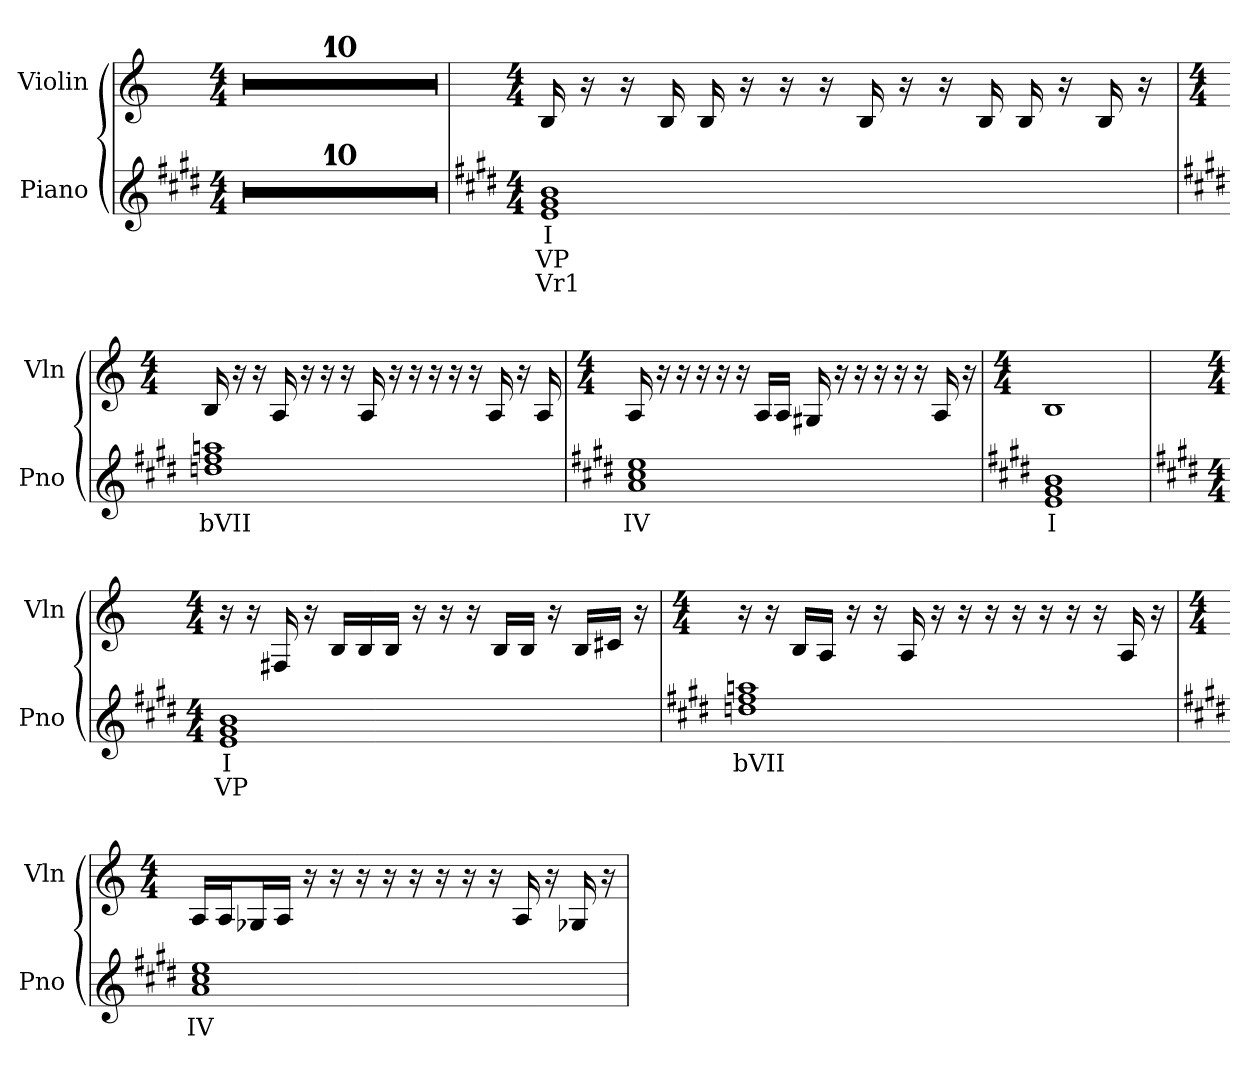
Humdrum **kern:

**kern	**text	**text	**text	**kern
*part2	*part2	*part2	*part2	*part1
*staff2	*staff2	*staff2	*staff2	*staff1
*I"Piano	*	*	*	*I"Violin
*I'Pno	*	*	*	*I'Vln
*k[f#c#g#d#]	*	*	*	*
*E:	*	*	*	*
*M4/4	*	*	*	*M4/4
=	=	=	=	=
1r	.	.	.	1r
=	=	=	=	=
*k[f#c#g#d#]	*	*	*	*
*E:	*	*	*	*
*M4/4	*	*	*	*M4/4
1r	.	.	.	1r
=	=	=	=	=
*k[f#c#g#d#]	*	*	*	*
*E:	*	*	*	*
*M4/4	*	*	*	*M4/4
1r	.	.	.	1r
=	=	=	=	=
*k[f#c#g#d#]	*	*	*	*
*E:	*	*	*	*
*M4/4	*	*	*	*M4/4
1r	.	.	.	1r
=	=	=	=	=
*k[f#c#g#d#]	*	*	*	*
*E:	*	*	*	*
*M4/4	*	*	*	*M4/4
1r	.	.	.	1r
=	=	=	=	=
*k[f#c#g#d#]	*	*	*	*
*E:	*	*	*	*
*M4/4	*	*	*	*M4/4
1r	.	.	.	1r
=	=	=	=	=
*k[f#c#g#d#]	*	*	*	*
*E:	*	*	*	*
*M4/4	*	*	*	*M4/4
1r	.	.	.	1r
=	=	=	=	=
*k[f#c#g#d#]	*	*	*	*
*E:	*	*	*	*
*M4/4	*	*	*	*M4/4
1r	.	.	.	1r
=	=	=	=	=
*k[f#c#g#d#]	*	*	*	*
*E:	*	*	*	*
*M4/4	*	*	*	*M4/4
1r	.	.	.	1r
=	=	=	=	=
*k[f#c#g#d#]	*	*	*	*
*E:	*	*	*	*
*M4/4	*	*	*	*M4/4
1r	.	.	.	1r
=	=	=	=	=
*k[f#c#g#d#]	*	*	*	*
*E:	*	*	*	*
*M4/4	*	*	*	*M4/4
1e 1g# 1b	I	VP	Vr1	16B
.	.	.	.	16r
.	.	.	.	16r
.	.	.	.	16B
.	.	.	.	16B
.	.	.	.	16r
.	.	.	.	16r
.	.	.	.	16r
.	.	.	.	16B
.	.	.	.	16r
.	.	.	.	16r
.	.	.	.	16B
.	.	.	.	16B
.	.	.	.	16r
.	.	.	.	16B
.	.	.	.	16r
=	=	=	=	=
*k[f#c#g#d#]	*	*	*	*
*E:	*	*	*	*
*	*	*	*	*M4/4
1ddn 1ff# 1aan	bVII	.	.	16B
.	.	.	.	16r
.	.	.	.	16r
.	.	.	.	16A
.	.	.	.	16r
.	.	.	.	16r
.	.	.	.	16r
.	.	.	.	16A
.	.	.	.	16r
.	.	.	.	16r
.	.	.	.	16r
.	.	.	.	16r
.	.	.	.	16r
.	.	.	.	16A
.	.	.	.	16r
.	.	.	.	16A
=	=	=	=	=
*k[f#c#g#d#]	*	*	*	*
*E:	*	*	*	*
*	*	*	*	*M4/4
1a 1cc# 1ee	IV	.	.	16A
.	.	.	.	16r
.	.	.	.	16r
.	.	.	.	16r
.	.	.	.	16r
.	.	.	.	16r
.	.	.	.	16ALL
.	.	.	.	16AJJ
.	.	.	.	16G#X
.	.	.	.	16r
.	.	.	.	16r
.	.	.	.	16r
.	.	.	.	16r
.	.	.	.	16r
.	.	.	.	16A
.	.	.	.	16r
=	=	=	=	=
*k[f#c#g#d#]	*	*	*	*
*E:	*	*	*	*
*	*	*	*	*M4/4
1e 1g# 1b	I	.	.	1B
=	=	=	=	=
*k[f#c#g#d#]	*	*	*	*
*E:	*	*	*	*
*M4/4	*	*	*	*M4/4
1e 1g# 1b	I	VP	.	16r
.	.	.	.	16r
.	.	.	.	16F#X
.	.	.	.	16r
.	.	.	.	16BLL
.	.	.	.	16B
.	.	.	.	16BJJ
.	.	.	.	16r
.	.	.	.	16r
.	.	.	.	16r
.	.	.	.	16BLL
.	.	.	.	16BJJ
.	.	.	.	16r
.	.	.	.	16BLL
.	.	.	.	16c#XJJ
.	.	.	.	16r
=	=	=	=	=
*k[f#c#g#d#]	*	*	*	*
*E:	*	*	*	*
*	*	*	*	*M4/4
1ddn 1ff# 1aan	bVII	.	.	16r
.	.	.	.	16r
.	.	.	.	16BLL
.	.	.	.	16AJJ
.	.	.	.	16r
.	.	.	.	16r
.	.	.	.	16A
.	.	.	.	16r
.	.	.	.	16r
.	.	.	.	16r
.	.	.	.	16r
.	.	.	.	16r
.	.	.	.	16r
.	.	.	.	16r
.	.	.	.	16A
.	.	.	.	16r
=	=	=	=	=
*k[f#c#g#d#]	*	*	*	*
*E:	*	*	*	*
*	*	*	*	*M4/4
1a 1cc# 1ee	IV	.	.	16ALL
.	.	.	.	16AJ
.	.	.	.	16G-XL
.	.	.	.	16AJJ
.	.	.	.	16r
.	.	.	.	16r
.	.	.	.	16r
.	.	.	.	16r
.	.	.	.	16r
.	.	.	.	16r
.	.	.	.	16r
.	.	.	.	16r
.	.	.	.	16A
.	.	.	.	16r
.	.	.	.	16G-X
.	.	.	.	16r
=	=	=	=	=
*-	*-	*-	*-	*-
